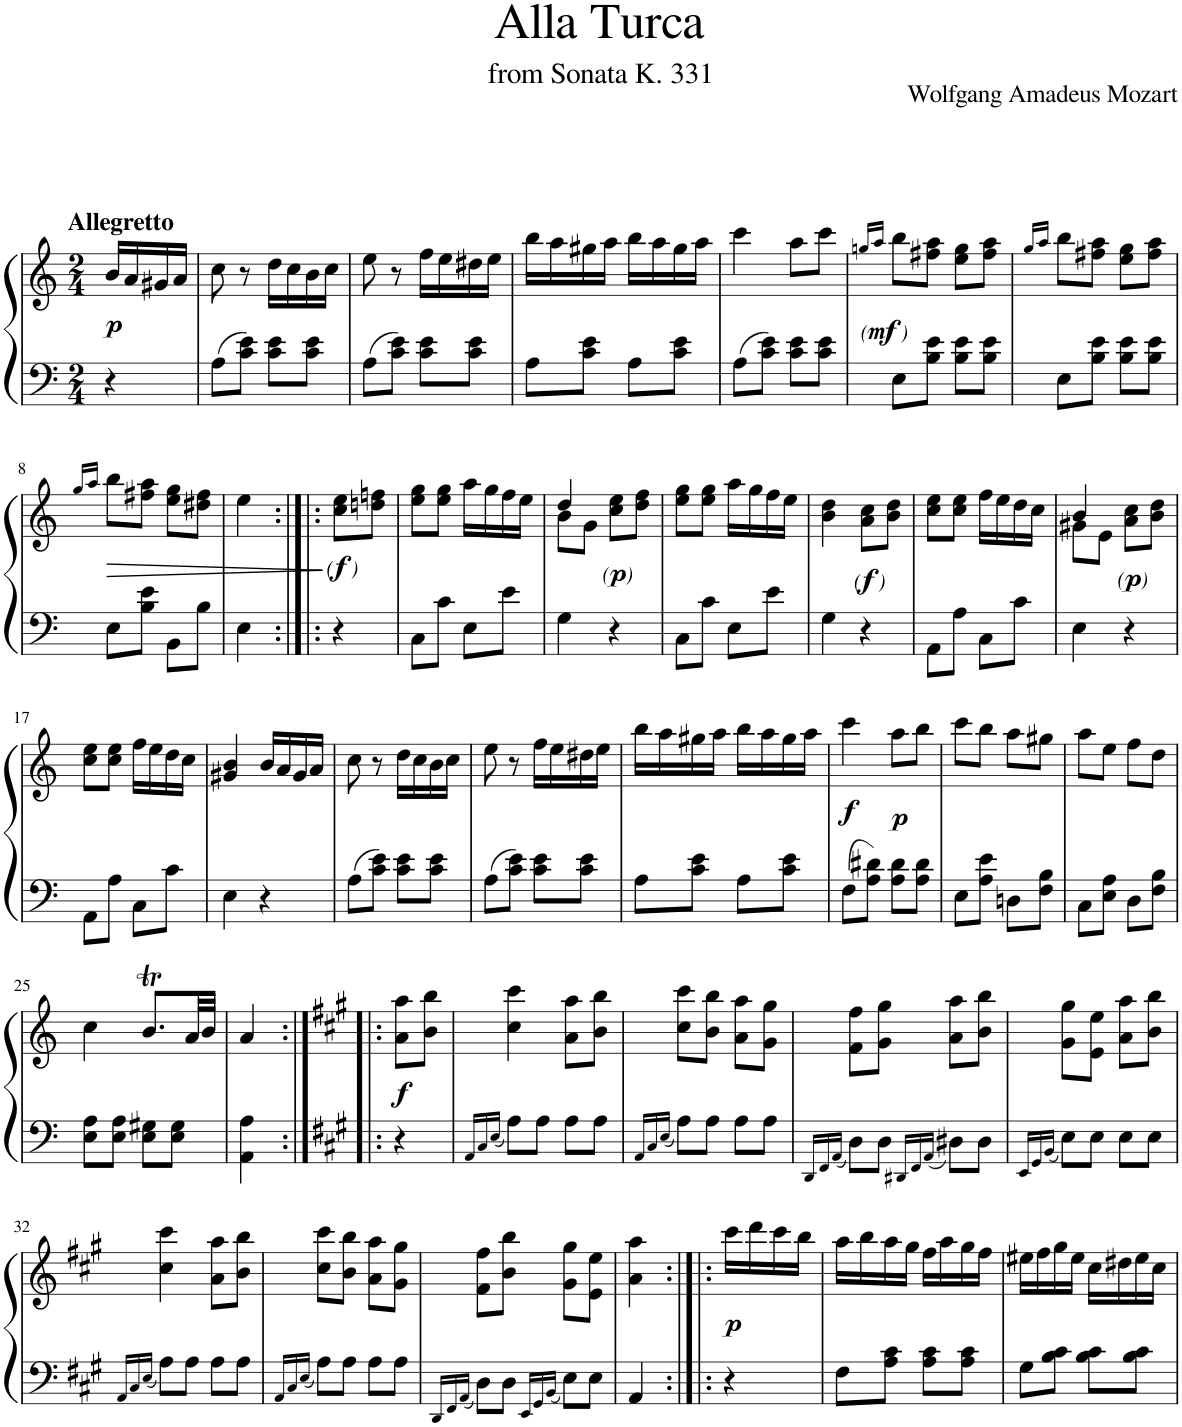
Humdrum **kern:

**kern	**kern	**dynam
*part1	*part1	*part1
*staff2	*staff1	*staff1/2
*I"Piano	*	*
*I'Pno.	*	*
*clefF4	*clefG2	*
*k[]	*k[]	*
*M2/4	*M2/4	*
=1	=1	=1
!	!LO:TX:a:B:t=Allegretto	!
!	!	!LO:DY:b
4r	16b/LL	p
.	16a/	.
.	16g#X/	.
.	16a/JJ	.
=2	=2	=2
8A\L	8cc\	.
8c\ 8e\J	8r	.
8c\ 8e\L	16dd\LL	.
.	16cc\	.
8c\ 8e\J	16b\	.
.	16cc\JJ	.
=3	=3	=3
8A\L	8ee\	.
8c\ 8e\J	8r	.
8c\ 8e\L	16ff\LL	.
.	16ee\	.
8c\ 8e\J	16dd#X\	.
.	16ee\JJ	.
=4	=4	=4
8A\L	16bb\LL	.
.	16aa\	.
8c\ 8e\J	16gg#X\	.
.	16aa\JJ	.
8A\L	16bb\LL	.
.	16aa\	.
8c\ 8e\J	16gg#\	.
.	16aa\JJ	.
=5	=5	=5
8A\L	4ccc\	.
8c\ 8e\J	.	.
8c\ 8e\L	8aa\L	.
8c\ 8e\J	8ccc\J	.
=6	=6	=6
.	16qggn/LL	.
.	16qaa/JJ	.
!	!	!LO:DY:b
!	!	!LO:DY:n=1:b
!	!	!LO:DY:n=2:b
8E\L	8bb\L	other-dynamics mf other-dynamics
8B\ 8e\J	8ff#X\ 8aa\J	.
8B\ 8e\L	8ee\ 8gg\L	.
8B\ 8e\J	8ff#\ 8aa\J	.
=7	=7	=7
.	16qgg/LL	.
.	16qaa/JJ	.
8E\L	8bb\L	.
8B\ 8e\J	8ff#X\ 8aa\J	.
8B\ 8e\L	8ee\ 8gg\L	.
8B\ 8e\J	8ff#\ 8aa\J	.
!!LO:LB:g=z
=8	=8	=8
.	16qgg/LL	.
.	16qaa/JJ	.
8E\L	8bb\L	.
8B\ 8e\J	8ff#X\ 8aa\J	.
8BB\L	8ee\ 8gg\L	.
8B\J	8dd#X\ 8ff#\J	.
=9	=9	=9
4E\	4ee\	.
=10:|!|:	=10:|!|:	=10:|!|:
!	!	!LO:DY:b
!	!	!LO:DY:n=1:b
!	!	!LO:DY:n=2:b
4r	8cc\ 8ee\L	other-dynamics f other-dynamics
.	8ddn\ 8ffn\J	.
=11	=11	=11
8C\L	8ee\ 8gg\L	.
8c\J	8ee\ 8gg\J	.
8E\L	16aa\LL	.
.	16gg\	.
8e\J	16ff\	.
.	16ee\JJ	.
=12	=12	=12
*	*^	*
4G\	4dd/	8b\L	.
.	.	8g\J	.
!	!	!	!LO:DY:b
!	!	!	!LO:DY:n=1:b
!	!	!	!LO:DY:n=2:b
4r	8cc\ 8ee\L	4ryy	other-dynamics p other-dynamics
.	8dd\ 8ff\J	.	.
*	*v	*v	*
=13	=13	=13
8C\L	8ee\ 8gg\L	.
8c\J	8ee\ 8gg\J	.
8E\L	16aa\LL	.
.	16gg\	.
8e\J	16ff\	.
.	16ee\JJ	.
=14	=14	=14
4G\	4b\ 4dd\	.
!	!	!LO:DY:b
!	!	!LO:DY:n=1:b
!	!	!LO:DY:n=2:b
4r	8a\ 8cc\L	other-dynamics f other-dynamics
.	8b\ 8dd\J	.
=15	=15	=15
8AA\L	8cc\ 8ee\L	.
8A\J	8cc\ 8ee\J	.
8C\L	16ff\LL	.
.	16ee\	.
8c\J	16dd\	.
.	16cc\JJ	.
=16	=16	=16
*	*^	*
4E\	4b/	8g#X\L	.
.	.	8e\J	.
!	!	!	!LO:DY:b
!	!	!	!LO:DY:n=1:b
!	!	!	!LO:DY:n=2:b
4r	8a\ 8cc\L	4ryy	other-dynamics p other-dynamics
.	8b\ 8dd\J	.	.
*	*v	*v	*
!!LO:LB:g=z
=17	=17	=17
8AA\L	8cc\ 8ee\L	.
8A\J	8cc\ 8ee\J	.
8C\L	16ff\LL	.
.	16ee\	.
8c\J	16dd\	.
.	16cc\JJ	.
=18	=18	=18
4E\	4g#X/ 4b/	.
4r	16b/LL	.
.	16a/	.
.	16g#/	.
.	16a/JJ	.
=19	=19	=19
8A\L	8cc\	.
8c\ 8e\J	8r	.
8c\ 8e\L	16dd\LL	.
.	16cc\	.
8c\ 8e\J	16b\	.
.	16cc\JJ	.
=20	=20	=20
8A\L	8ee\	.
8c\ 8e\J	8r	.
8c\ 8e\L	16ff\LL	.
.	16ee\	.
8c\ 8e\J	16dd#X\	.
.	16ee\JJ	.
=21	=21	=21
8A\L	16bb\LL	.
.	16aa\	.
8c\ 8e\J	16gg#X\	.
.	16aa\JJ	.
8A\L	16bb\LL	.
.	16aa\	.
8c\ 8e\J	16gg#\	.
.	16aa\JJ	.
=22	=22	=22
!	!	!LO:DY:b
8F\L	4ccc\	f
8A\ 8d#X\J	.	.
!	!	!LO:DY:b
8A\ 8d#\L	8aa\L	p
8A\ 8d#\J	8bb\J	.
=23	=23	=23
8E\L	8ccc\L	.
8A\ 8e\J	8bb\J	.
8Dn\L	8aa\L	.
8F\ 8B\J	8gg#X\J	.
=24	=24	=24
8C\L	8aa\L	.
8E\ 8A\J	8ee\J	.
8D\L	8ff\L	.
8F\ 8B\J	8dd\J	.
!!LO:LB:g=z
=25	=25	=25
8E\ 8A\L	4cc\	.
8E\ 8A\J	.	.
8E\ 8G#X\L	8.bt/L	.
8E\ 8G#\J	.	.
.	32a/LL	.
.	32b/JJJ	.
=26	=26	=26
4AA\ 4A\	4a/	.
=27:|!|:	=27:|!|:	=27:|!|:
*k[f#c#g#]	*k[f#c#g#]	*
!	!	!LO:DY:b
4r	8a\ 8aa\L	f
.	8b\ 8bb\J	.
=28	=28	=28
16qAA/LL	.	.
16qC#/	.	.
16qE/JJ	.	.
8A\L	4cc#\ 4ccc#\	.
8A\J	.	.
8A\L	8a\ 8aa\L	.
8A\J	8b\ 8bb\J	.
=29	=29	=29
16qAA/LL	.	.
16qC#/	.	.
16qE/JJ	.	.
8A\L	8cc#\ 8ccc#\L	.
8A\J	8b\ 8bb\J	.
8A\L	8a\ 8aa\L	.
8A\J	8g#\ 8gg#\J	.
=30	=30	=30
16qDD/LL	.	.
16qFF#/	.	.
16qAA/JJ	.	.
8D\L	8f#\ 8ff#\L	.
8D\J	8g#\ 8gg#\J	.
16qDD#X/LL	.	.
16qFF#/	.	.
16qAA/JJ	.	.
8D#X\L	8a\ 8aa\L	.
8D#\J	8b\ 8bb\J	.
=31	=31	=31
16qEE/LL	.	.
16qGG#/	.	.
16qBB/JJ	.	.
8E\L	8g#\ 8gg#\L	.
8E\J	8e\ 8ee\J	.
8E\L	8a\ 8aa\L	.
8E\J	8b\ 8bb\J	.
!!LO:LB:g=z
=32	=32	=32
16qAA/LL	.	.
16qC#/	.	.
16qE/JJ	.	.
8A\L	4cc#\ 4ccc#\	.
8A\J	.	.
8A\L	8a\ 8aa\L	.
8A\J	8b\ 8bb\J	.
=33	=33	=33
16qAA/LL	.	.
16qC#/	.	.
16qE/JJ	.	.
8A\L	8cc#\ 8ccc#\L	.
8A\J	8b\ 8bb\J	.
8A\L	8a\ 8aa\L	.
8A\J	8g#\ 8gg#\J	.
=34	=34	=34
16qDD/LL	.	.
16qFF#/	.	.
16qAA/JJ	.	.
8D\L	8f#\ 8ff#\L	.
8D\J	8b\ 8bb\J	.
16qEE/LL	.	.
16qGG#/	.	.
16qBB/JJ	.	.
8E\L	8g#\ 8gg#\L	.
8E\J	8e\ 8ee\J	.
=35	=35	=35
4AA/	4a\ 4aa\	.
=36:|!|:	=36:|!|:	=36:|!|:
!	!	!LO:DY:b
4r	16ccc#\LL	p
.	16ddd\	.
.	16ccc#\	.
.	16bb\JJ	.
=37	=37	=37
8F#\L	16aa\LL	.
.	16bb\	.
8A\ 8c#\J	16aa\	.
.	16gg#\JJ	.
8A\ 8c#\L	16ff#\LL	.
.	16aa\	.
8A\ 8c#\J	16gg#\	.
.	16ff#\JJ	.
=38	=38	=38
8G#\L	16ee#X\LL	.
.	16ff#\	.
8B\ 8c#\J	16gg#\	.
.	16ee#\JJ	.
8B\ 8c#\L	16cc#\LL	.
.	16dd#X\	.
8B\ 8c#\J	16ee#\	.
.	16cc#\JJ	.
=	=	=
*-	*-	*-
